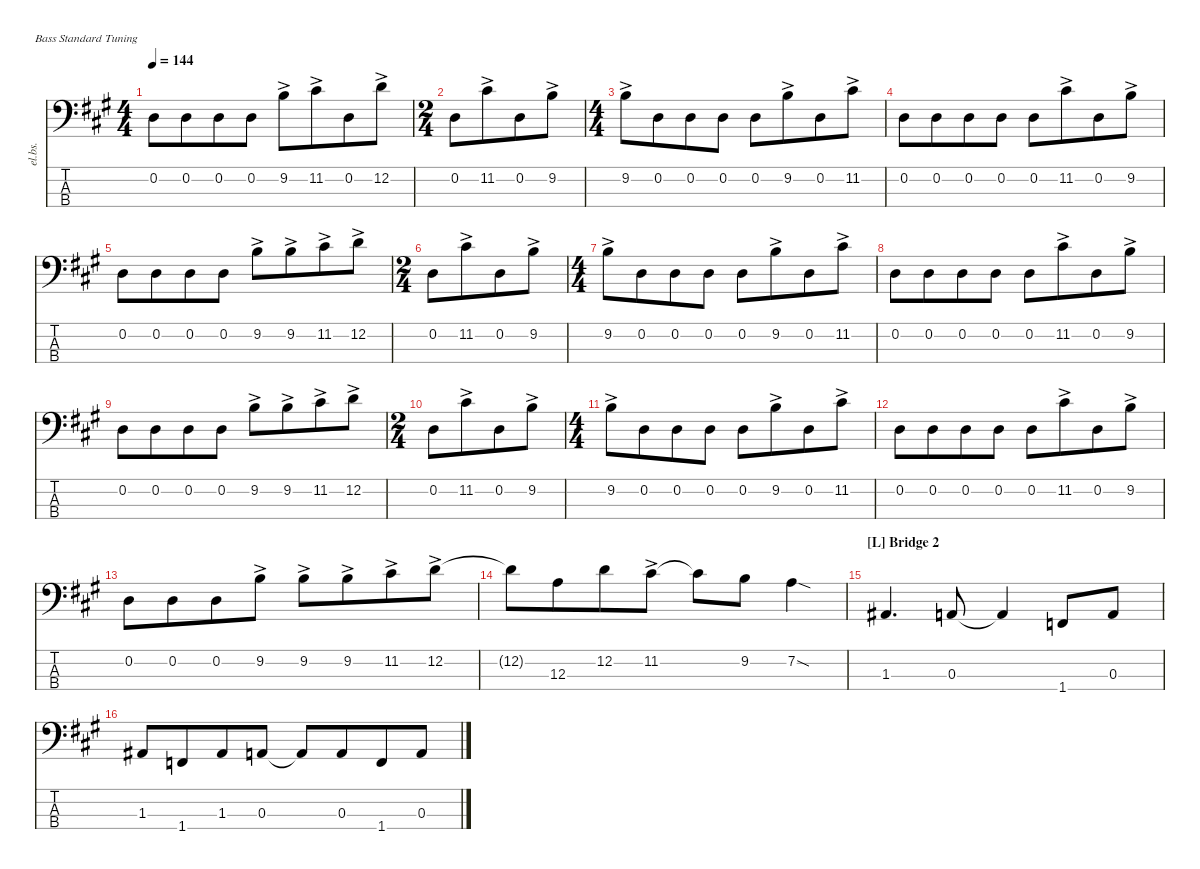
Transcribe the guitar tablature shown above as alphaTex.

\defaultSystemsLayout 4
\hideDynamics
\bracketExtendMode nobrackets
\track ("E.Bass" "el.bs.") {instrument electricbassfinger}
\staff {score tabs}
\tuning (G2 D2 A1 E1)
\ts (4 4)
\tempo 144
\clef f4
\ks a
0.2{acc forcenatural}.8{dy mf beam merge} 0.2{acc forcenatural}.8{beam merge} 0.2{acc forcenatural}.8 0.2{acc forcenatural}.8 9.2{ac acc forcenatural}.8{beam merge} 11.2{ac acc #}.8{beam merge} 0.2{acc forcenatural}.8 12.2{ac acc forcenatural}.8 |
\ts (2 4)
\beaming (8 2 2)
0.2{acc forcenatural}.8 11.2{ac acc #}.8{beam merge} 0.2{acc forcenatural}.8 9.2{ac acc forcenatural}.8 |
\ts (4 4)
\beaming (8 2 2 2 2)
9.2{ac acc forcenatural}.8 0.2{acc forcenatural}.8{beam merge} 0.2{acc forcenatural}.8 0.2{acc forcenatural}.8 0.2{acc forcenatural}.8 9.2{ac acc forcenatural}.8{beam merge} 0.2{acc forcenatural}.8 11.2{ac acc #}.8 |
0.2{acc forcenatural}.8 0.2{acc forcenatural}.8{beam merge} 0.2{acc forcenatural}.8 0.2{acc forcenatural}.8 0.2{acc forcenatural}.8 11.2{ac acc #}.8{beam merge} 0.2{acc forcenatural}.8 9.2{ac acc forcenatural}.8 |
0.2{acc forcenatural}.8{beam merge} 0.2{acc forcenatural}.8{beam merge} 0.2{acc forcenatural}.8 0.2{acc forcenatural}.8 9.2{ac acc forcenatural}.8{beam merge} 9.2{ac acc forcenatural}.8{beam merge} 11.2{ac acc #}.8 12.2{ac acc forcenatural}.8 |
\ts (2 4)
\beaming (8 2 2)
0.2{acc forcenatural}.8 11.2{ac acc #}.8{beam merge} 0.2{acc forcenatural}.8 9.2{ac acc forcenatural}.8 |
\ts (4 4)
\beaming (8 2 2 2 2)
9.2{ac acc forcenatural}.8 0.2{acc forcenatural}.8{beam merge} 0.2{acc forcenatural}.8 0.2{acc forcenatural}.8 0.2{acc forcenatural}.8 9.2{ac acc forcenatural}.8{beam merge} 0.2{acc forcenatural}.8 11.2{ac acc #}.8 |
0.2{acc forcenatural}.8 0.2{acc forcenatural}.8{beam merge} 0.2{acc forcenatural}.8 0.2{acc forcenatural}.8 0.2{acc forcenatural}.8 11.2{ac acc #}.8{beam merge} 0.2{acc forcenatural}.8 9.2{ac acc forcenatural}.8 |
0.2{acc forcenatural}.8{beam merge} 0.2{acc forcenatural}.8{beam merge} 0.2{acc forcenatural}.8 0.2{acc forcenatural}.8 9.2{ac acc forcenatural}.8{beam merge} 9.2{ac acc forcenatural}.8{beam merge} 11.2{ac acc #}.8 12.2{ac acc forcenatural}.8 |
\ts (2 4)
\beaming (8 2 2)
0.2{acc forcenatural}.8 11.2{ac acc #}.8{beam merge} 0.2{acc forcenatural}.8 9.2{ac acc forcenatural}.8 |
\ts (4 4)
\beaming (8 2 2 2 2)
9.2{ac acc forcenatural}.8 0.2{acc forcenatural}.8{beam merge} 0.2{acc forcenatural}.8 0.2{acc forcenatural}.8 0.2{acc forcenatural}.8 9.2{ac acc forcenatural}.8{beam merge} 0.2{acc forcenatural}.8 11.2{ac acc #}.8 |
0.2{acc forcenatural}.8 0.2{acc forcenatural}.8{beam merge} 0.2{acc forcenatural}.8 0.2{acc forcenatural}.8 0.2{acc forcenatural}.8 11.2{ac acc #}.8{beam merge} 0.2{acc forcenatural}.8 9.2{ac acc forcenatural}.8 |
0.2{acc forcenatural}.8{beam merge} 0.2{acc forcenatural}.8{beam merge} 0.2{acc forcenatural}.8 9.2{ac acc forcenatural}.8 9.2{ac acc forcenatural}.8{beam merge} 9.2{ac acc forcenatural}.8{beam merge} 11.2{ac acc #}.8 12.2{ac acc forcenatural}.8 |
12.2{t acc forcenatural}.8 12.3{acc forcenatural}.8{beam merge} 12.2{acc forcenatural}.8 11.2{ac acc #}.8 11.2{t acc #}.8 9.2{acc forcenatural}.8 7.2{sod acc forcenatural}.4 |
\section ("L" "Bridge 2")
1.3{acc #}.4{d} 0.3{acc forcenatural}.8 0.3{t acc forcenatural}.4 1.4{acc forcenatural}.8 0.3{acc forcenatural}.8 |
1.3{acc #}.8 1.4{acc forcenatural}.8{beam merge} 1.3{acc #}.8 0.3{acc forcenatural}.8 0.3{t acc forcenatural}.8 0.3{acc forcenatural}.8{beam merge} 1.4{acc forcenatural}.8 0.3{acc forcenatural}.8
